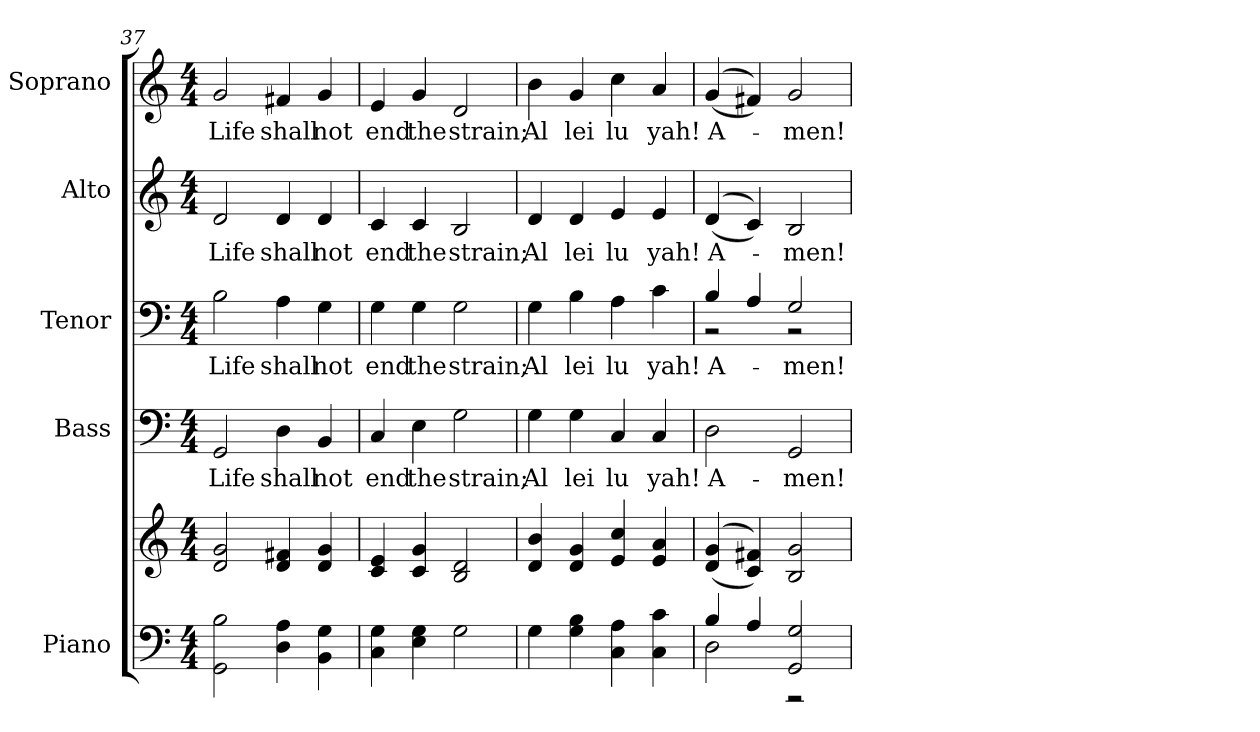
**kern	**kern	**kern	**text	**kern	**text	**kern	**text	**kern	**text
*part5	*part5	*part4	*part4	*part3	*part3	*part2	*part2	*part1	*part1
*staff6	*staff5	*staff4	*staff4	*staff3	*staff3	*staff2	*staff2	*staff1	*staff1
*I"Piano	*	*I"Bass	*	*I"Tenor	*	*I"Alto	*	*I"Soprano	*
*I'Pno.	*	*I'B.	*	*I'T.	*	*I'A.	*	*I'S.	*
!!LO:PB:g=z
*clefF4	*clefG2	*clefF4	*	*clefF4	*	*clefG2	*	*clefG2	*
*k[]	*k[]	*k[]	*	*k[]	*	*k[]	*	*k[]	*
*C:	*C:	*C:	*	*C:	*	*C:	*	*C:	*
*M4/4	*M4/4	*M4/4	*	*M4/4	*	*M4/4	*	*M4/4	*
=37	=37	=37	=37	=37	=37	=37	=37	=37	=37
!	!	!	!LO:LY:b:color=#000000	!	!	!	!	!	!
!	!	!	!	!	!LO:LY:b:color=#000000	!	!	!	!
!	!	!	!	!	!	!	!LO:LY:b:color=#000000	!	!
!	!	!	!	!	!	!	!	!	!LO:LY:b:color=#000000
2GGi\ 2Bi	2di/ 2gi	2GGi/	Life	2Bi\	Life	2di/	Life	2gi/	Life
!	!	!	!LO:LY:b:color=#000000	!	!	!	!	!	!
!	!	!	!	!	!LO:LY:b:color=#000000	!	!	!	!
!	!	!	!	!	!	!	!LO:LY:b:color=#000000	!	!
!	!	!	!	!	!	!	!	!	!LO:LY:b:color=#000000
4Di\ 4Ai	4di/ 4f#Xi	4Di\	shall	4Ai\	shall	4di/	shall	4f#Xi/	shall
!	!	!	!LO:LY:b:color=#000000	!	!	!	!	!	!
!	!	!	!	!	!LO:LY:b:color=#000000	!	!	!	!
!	!	!	!	!	!	!	!LO:LY:b:color=#000000	!	!
!	!	!	!	!	!	!	!	!	!LO:LY:b:color=#000000
4BBi\ 4Gi	4di/ 4gi	4BBi/	not	4Gi\	not	4di/	not	4gi/	not
=38	=38	=38	=38	=38	=38	=38	=38	=38	=38
!	!	!	!LO:LY:b:color=#000000	!	!	!	!	!	!
!	!	!	!	!	!LO:LY:b:color=#000000	!	!	!	!
!	!	!	!	!	!	!	!LO:LY:b:color=#000000	!	!
!	!	!	!	!	!	!	!	!	!LO:LY:b:color=#000000
4Ci\ 4Gi	4ci/ 4ei	4Ci/	end	4Gi\	end	4ci/	end	4ei/	end
!	!	!	!LO:LY:b:color=#000000	!	!	!	!	!	!
!	!	!	!	!	!LO:LY:b:color=#000000	!	!	!	!
!	!	!	!	!	!	!	!LO:LY:b:color=#000000	!	!
!	!	!	!	!	!	!	!	!	!LO:LY:b:color=#000000
4Ei\ 4Gi	4ci/ 4gi	4Ei\	the	4Gi\	the	4ci/	the	4gi/	the
!	!	!	!LO:LY:b:color=#000000	!	!	!	!	!	!
!	!	!	!	!	!LO:LY:b:color=#000000	!	!	!	!
!	!	!	!	!	!	!	!LO:LY:b:color=#000000	!	!
!	!	!	!	!	!	!	!	!	!LO:LY:b:color=#000000
2Gi\	2Bi/ 2di	2Gi\	strain;	2Gi\	strain;	2Bi/	strain;	2di/	strain;
=39	=39	=39	=39	=39	=39	=39	=39	=39	=39
!	!	!	!LO:LY:b:color=#000000	!	!	!	!	!	!
!	!	!	!	!	!LO:LY:b:color=#000000	!	!	!	!
!	!	!	!	!	!	!	!LO:LY:b:color=#000000	!	!
!	!	!	!	!	!	!	!	!	!LO:LY:b:color=#000000
4Gi\	4di/ 4bi	4Gi\	Al	4Gi\	Al	4di/	Al	4bi\	Al
!	!	!	!LO:LY:b:color=#000000	!	!	!	!	!	!
!	!	!	!	!	!LO:LY:b:color=#000000	!	!	!	!
!	!	!	!	!	!	!	!LO:LY:b:color=#000000	!	!
!	!	!	!	!	!	!	!	!	!LO:LY:b:color=#000000
4Gi\ 4Bi	4di/ 4gi	4Gi\	lei	4Bi\	lei	4di/	lei	4gi/	lei
!	!	!	!LO:LY:b:color=#000000	!	!	!	!	!	!
!	!	!	!	!	!LO:LY:b:color=#000000	!	!	!	!
!	!	!	!	!	!	!	!LO:LY:b:color=#000000	!	!
!	!	!	!	!	!	!	!	!	!LO:LY:b:color=#000000
4Ci\ 4Ai	4ei/ 4cci	4Ci/	lu	4Ai\	lu	4ei/	lu	4cci\	lu
!	!	!	!LO:LY:b:color=#000000	!	!	!	!	!	!
!	!	!	!	!	!LO:LY:b:color=#000000	!	!	!	!
!	!	!	!	!	!	!	!LO:LY:b:color=#000000	!	!
!	!	!	!	!	!	!	!	!	!LO:LY:b:color=#000000
4Ci\ 4ci	4ei/ 4ai	4Ci/	yah!	4ci\	yah!	4ei/	yah!	4ai/	yah!
!!LO:PB:g=z
=40	=40	=40	=40	=40	=40	=40	=40	=40	=40
*^	*	*	*	*	*	*	*	*	*
!	!	!	!	!LO:LY:b:color=#000000	!	!	!	!	!	!
!	!	!	!	!	!	!LO:LY:b:color=#000000	!	!	!	!
*	*	*	*	*	*^	*	*	*	*	*
!	!	!	!	!	!	!	!	!	!LO:LY:b:color=#000000	!	!
!	!	!	!	!	!	!	!	!	!	!	!LO:LY:b:color=#000000
4Bi/	2Di\	((4di/ 4gi	2Di\	A-	4Bi/	2r	A-	((4di/	A-	((4gi/	A-
4Ai/	.	4ci/ 4f#Xi))	.	.	4Ai/	.	.	4ci/))	.	4f#Xi/))	.
!	!	!	!	!LO:LY:b:color=#000000	!	!	!	!	!	!	!
!	!	!	!	!	!	!	!LO:LY:b:color=#000000	!	!	!	!
!	!	!	!	!	!	!	!	!	!LO:LY:b:color=#000000	!	!
!	!	!	!	!	!	!	!	!	!	!	!LO:LY:b:color=#000000
2GGi/ 2Gi	2r	2Bi/ 2gi	2GGi/	-men!	2Gi/	2r	-men!	2Bi/	-men!	2gi/	-men!
*v	*v	*	*	*	*v	*v	*	*	*	*	*
=	=	=	=	=	=	=	=	=	=
*-	*-	*-	*-	*-	*-	*-	*-	*-	*-
